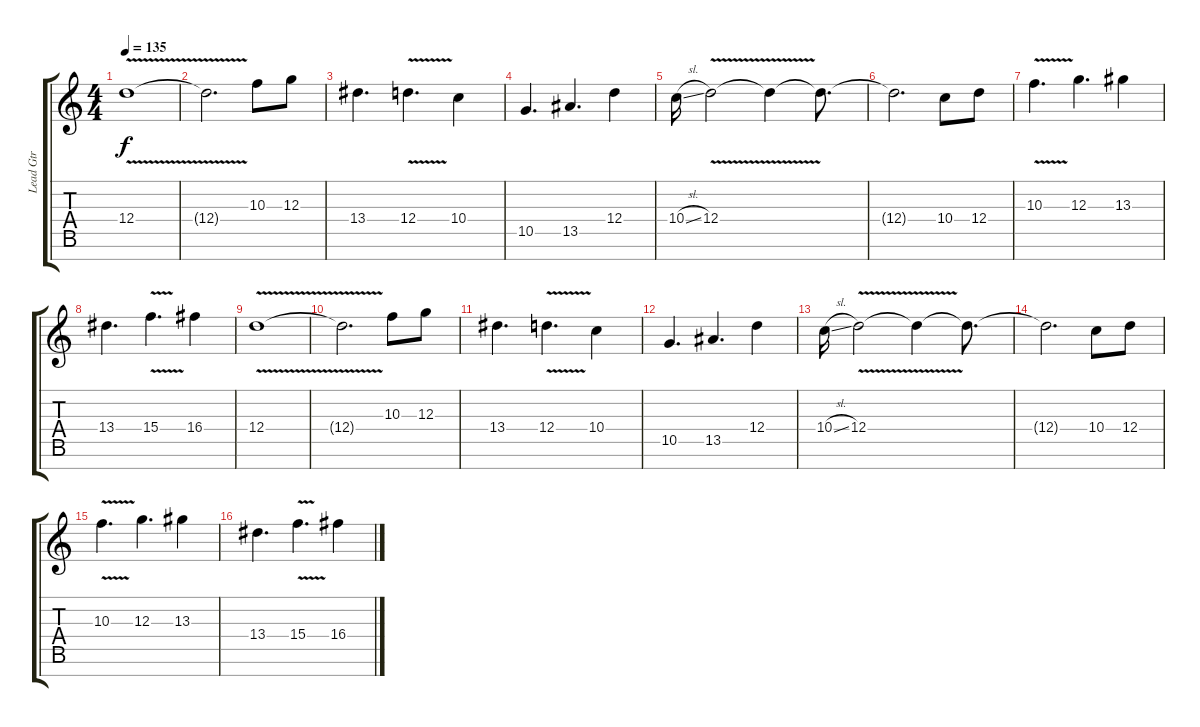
\track ("Lead Gtr" "Lead Gtr") {instrument distortionguitar}
\staff {score tabs}
\tuning (E4 B3 G3 D3 A2 E2 B1) {hide}
\ts (4 4)
\tempo 135
\clef g2
\ks c
12.4{v}.1{dy f} |
12.4{t}.2{d} 10.3.8 12.3.8 |
13.4.4{d} 12.4{v}.4{d} 10.4.4 |
10.5.4{d} 13.5.4{d} 12.4.4 |
10.4{sl}.16 12.4{v}.2 12.4{t}.4 12.4{t}.8{d} |
12.4{t}.2{d} 10.4.8 12.4.8 |
10.3{v}.4{d} 12.3.4{d} 13.3.4 |
13.4.4{d} 15.4{v}.4{d} 16.4.4 |
12.4{v}.1 |
12.4{t}.2{d} 10.3.8 12.3.8 |
13.4.4{d} 12.4{v}.4{d} 10.4.4 |
10.5.4{d} 13.5.4{d} 12.4.4 |
10.4{sl}.16 12.4{v}.2 12.4{t}.4 12.4{t}.8{d} |
12.4{t}.2{d} 10.4.8 12.4.8 |
10.3{v}.4{d} 12.3.4{d} 13.3.4 |
13.4.4{d} 15.4{v}.4{d} 16.4.4
